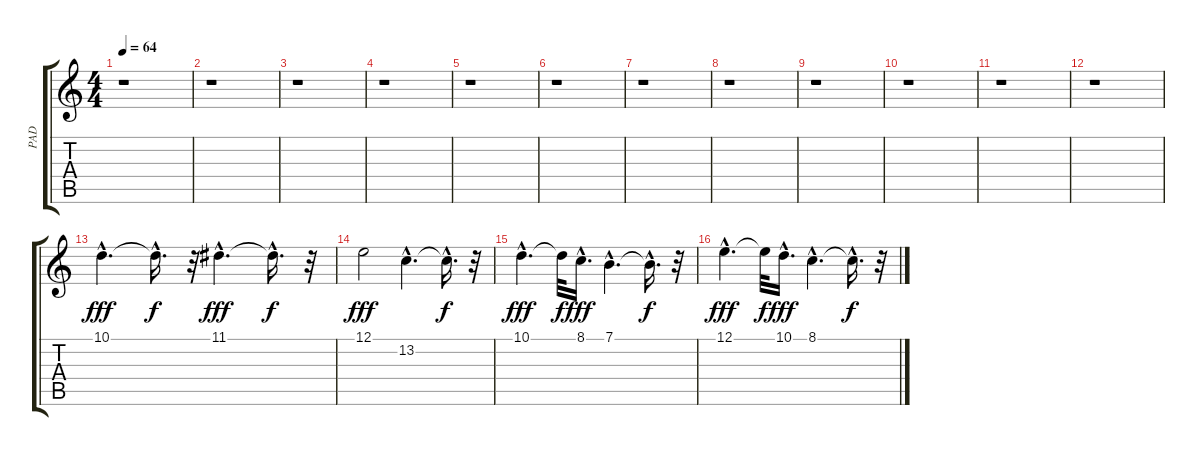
\track ("PAD" "PAD") {instrument fx7echoes}
\staff {score tabs}
\tuning (E4 B3 G3 D3 A2 E2) {hide}
\ts (4 4)
\tempo 64
\clef g2
\ks c
r.1{dy fff} |
r.1 |
r.1 |
r.1 |
r.1 |
r.1 |
r.1 |
r.1 |
r.1 |
r.1 |
r.1 |
r.1 |
10.1{hac}.4{d} 10.1{hac t}.16{d dy f} r.32 11.1{hac}.4{d dy fff} 11.1{hac t}.16{d dy f} r.32 |
12.1.2{dy fff} 13.2{hac}.4{d} 13.2{hac t}.16{d dy f} r.32 |
10.1{hac}.4{d dy fff} 10.1{t}.32{dy f} 8.1{hac}.16{d dy fff} 7.1{hac}.4{d} 7.1{hac t}.16{d dy f} r.32 |
12.1{hac}.4{d dy fff} 12.1{t}.32{dy f} 10.1{hac}.16{d dy fff} 8.1{hac}.4{d} 8.1{hac t}.16{d dy f} r.32
